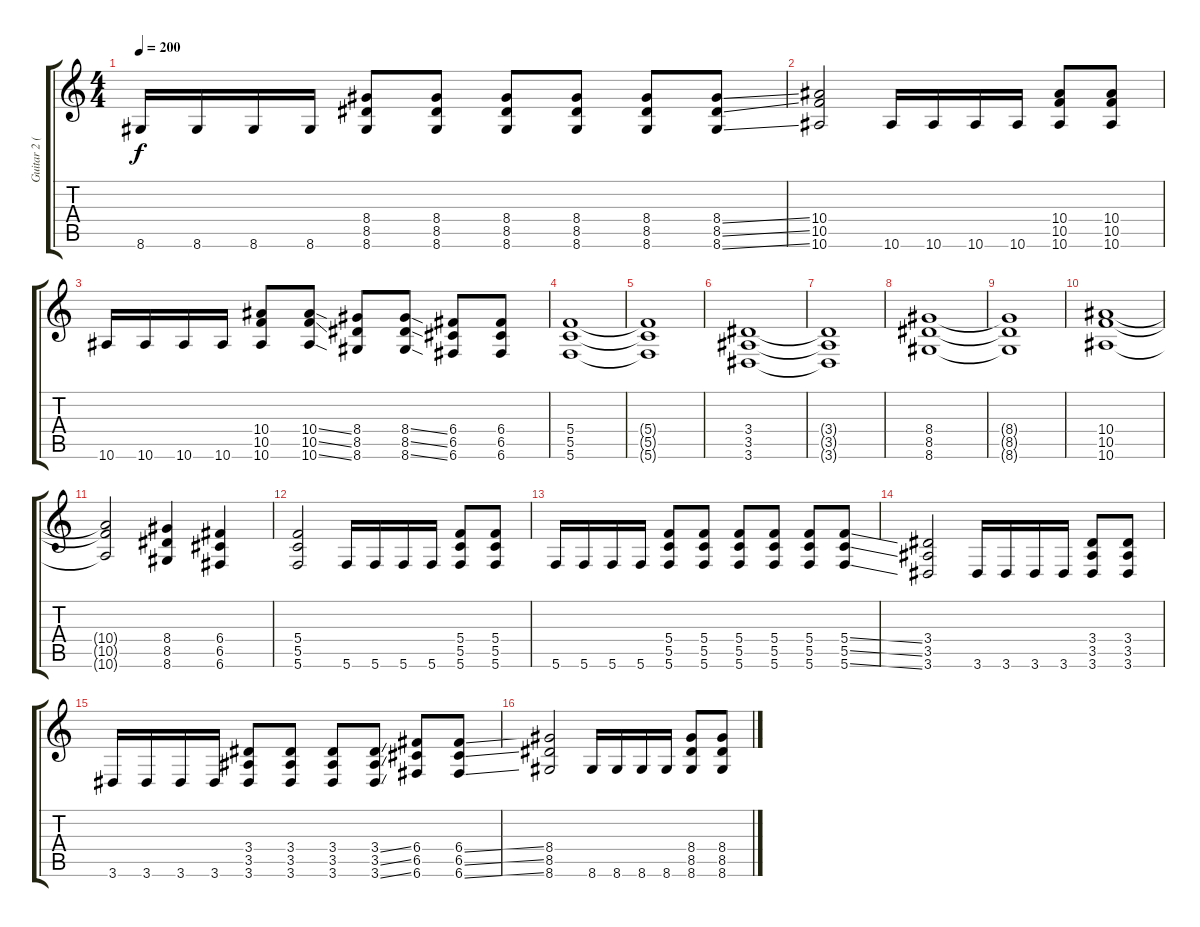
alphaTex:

\track ("Guitar 2 (Solo Guitar)" "Guitar 2 (") {instrument overdrivenguitar}
\staff {score tabs}
\tuning (D4 A3 F3 C3 G2 C2) {hide}
\ts (4 4)
\tempo 200
\clef g2
\ks c
8.6.16{dy f} 8.6.16 8.6.16 8.6.16 (8.4 8.5 8.6).8 (8.4 8.5 8.6).8 (8.4 8.5 8.6).8 (8.4 8.5 8.6).8 (8.4 8.5 8.6).8 (8.4{ss} 8.5{ss} 8.6{ss}).8 |
(10.4 10.5 10.6).2 10.6.16 10.6.16 10.6.16 10.6.16 (10.4 10.5 10.6).8 (10.4 10.5 10.6).8 |
10.6.16 10.6.16 10.6.16 10.6.16 (10.4 10.5 10.6).8 (10.4{ss} 10.5{ss} 10.6{ss}).8 (8.4 8.5 8.6).8 (8.4{ss} 8.5{ss} 8.6{ss}).8 (6.4 6.5 6.6).8 (6.4 6.5 6.6).8 |
(5.4 5.5 5.6).1 |
(5.4{t} 5.5{t} 5.6{t}).1 |
(3.4 3.5 3.6).1 |
(3.4{t} 3.5{t} 3.6{t}).1 |
(8.4 8.5 8.6).1 |
(8.4{t} 8.5{t} 8.6{t}).1 |
(10.4 10.5 10.6).1 |
(10.4{t} 10.5{t} 10.6{t}).2 (8.4 8.5 8.6).4 (6.4 6.5 6.6).4 |
(5.4 5.5 5.6).2 5.6.16 5.6.16 5.6.16 5.6.16 (5.4 5.5 5.6).8 (5.4 5.5 5.6).8 |
5.6.16 5.6.16 5.6.16 5.6.16 (5.4 5.5 5.6).8 (5.4 5.5 5.6).8 (5.4 5.5 5.6).8 (5.4 5.5 5.6).8 (5.4 5.5 5.6).8 (5.4{ss} 5.5{ss} 5.6{ss}).8 |
(3.4 3.5 3.6).2 3.6.16 3.6.16 3.6.16 3.6.16 (3.4 3.5 3.6).8 (3.4 3.5 3.6).8 |
3.6.16 3.6.16 3.6.16 3.6.16 (3.4 3.5 3.6).8 (3.4 3.5 3.6).8 (3.4 3.5 3.6).8 (3.4{ss} 3.5{ss} 3.6{ss}).8 (6.4 6.5 6.6).8 (6.4{ss} 6.5{ss} 6.6{ss}).8 |
(8.4 8.5 8.6).2 8.6.16 8.6.16 8.6.16 8.6.16 (8.4 8.5 8.6).8 (8.4 8.5 8.6).8
